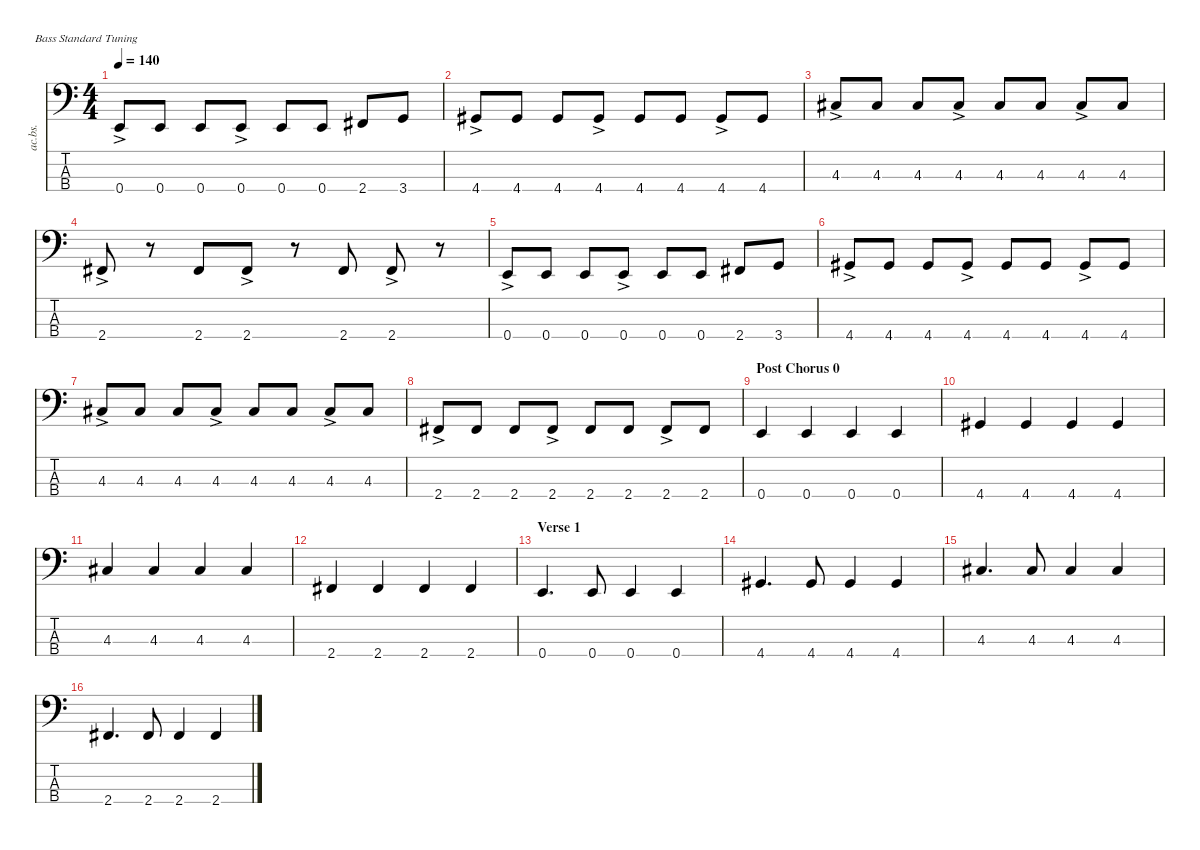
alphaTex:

\defaultSystemsLayout 4
\hideDynamics
\bracketExtendMode nobrackets
\otherSystemsTrackNameOrientation horizontal
\track ("Acoustic Bass" "ac.bs.") {instrument acousticbass}
\staff {score tabs}
\tuning (G2 D2 A1 E1)
\ts (4 4)
\tempo 140
\clef f4
\ks c
0.4{ac}.8{dy mf beam Up} 0.4.8{beam Up} 0.4.8{beam Up} 0.4{ac}.8{beam Up} 0.4.8{beam Up} 0.4.8{beam Up} 2.4{acc #}.8{beam Up} 3.4.8{beam Up} |
4.4{ac acc #}.8{beam Up} 4.4{acc #}.8{beam Up} 4.4{acc #}.8{beam Up} 4.4{ac acc #}.8{beam Up} 4.4{acc #}.8{beam Up} 4.4{acc #}.8{beam Up} 4.4{ac acc #}.8{beam Up} 4.4{acc #}.8{beam Up} |
4.3{ac acc #}.8{beam Up} 4.3{acc #}.8{beam Up} 4.3{acc #}.8{beam Up} 4.3{ac acc #}.8{beam Up} 4.3{acc #}.8{beam Up} 4.3{acc #}.8{beam Up} 4.3{ac acc #}.8{beam Up} 4.3{acc #}.8{beam Up} |
2.4{ac acc #}.8{beam Up} r.8{beam Up} 2.4{acc #}.8{beam Up} 2.4{ac acc #}.8{beam Up} r.8{beam Up} 2.4{acc #}.8{beam Up} 2.4{ac acc #}.8{beam Up} r.8{beam Up} |
0.4{ac}.8{beam Up} 0.4.8{beam Up} 0.4.8{beam Up} 0.4{ac}.8{beam Up} 0.4.8{beam Up} 0.4.8{beam Up} 2.4{acc #}.8{beam Up} 3.4.8{beam Up} |
4.4{ac acc #}.8{beam Up} 4.4{acc #}.8{beam Up} 4.4{acc #}.8{beam Up} 4.4{ac acc #}.8{beam Up} 4.4{acc #}.8{beam Up} 4.4{acc #}.8{beam Up} 4.4{ac acc #}.8{beam Up} 4.4{acc #}.8{beam Up} |
4.3{ac acc #}.8{beam Up} 4.3{acc #}.8{beam Up} 4.3{acc #}.8{beam Up} 4.3{ac acc #}.8{beam Up} 4.3{acc #}.8{beam Up} 4.3{acc #}.8{beam Up} 4.3{ac acc #}.8{beam Up} 4.3{acc #}.8{beam Up} |
2.4{ac acc #}.8{beam Up} 2.4{acc #}.8{beam Up} 2.4{acc #}.8{beam Up} 2.4{ac acc #}.8{beam Up} 2.4{acc #}.8{beam Up} 2.4{acc #}.8{beam Up} 2.4{ac acc #}.8{beam Up} 2.4{acc #}.8{beam Up} |
\section ("" "Post Chorus 0")
0.4.4{beam Up} 0.4.4{beam Up} 0.4.4{beam Up} 0.4.4{beam Up} |
4.4{acc #}.4{beam Up} 4.4{acc #}.4{beam Up} 4.4{acc #}.4{beam Up} 4.4{acc #}.4{beam Up} |
4.3{acc #}.4{beam Up} 4.3{acc #}.4{beam Up} 4.3{acc #}.4{beam Up} 4.3{acc #}.4{beam Up} |
2.4{acc #}.4{beam Up} 2.4{acc #}.4{beam Up} 2.4{acc #}.4{beam Up} 2.4{acc #}.4{beam Up} |
\section ("" "Verse 1")
0.4.4{d beam Up} 0.4.8{beam Up} 0.4.4{beam Up} 0.4.4{beam Up} |
4.4{acc #}.4{d beam Up} 4.4{acc #}.8{beam Up} 4.4{acc #}.4{beam Up} 4.4{acc #}.4{beam Up} |
4.3{acc #}.4{d beam Up} 4.3{acc #}.8{beam Up} 4.3{acc #}.4{beam Up} 4.3{acc #}.4{beam Up} |
2.4{acc #}.4{d beam Up} 2.4{acc #}.8{beam Up} 2.4{acc #}.4{beam Up} 2.4{acc #}.4{beam Up}
